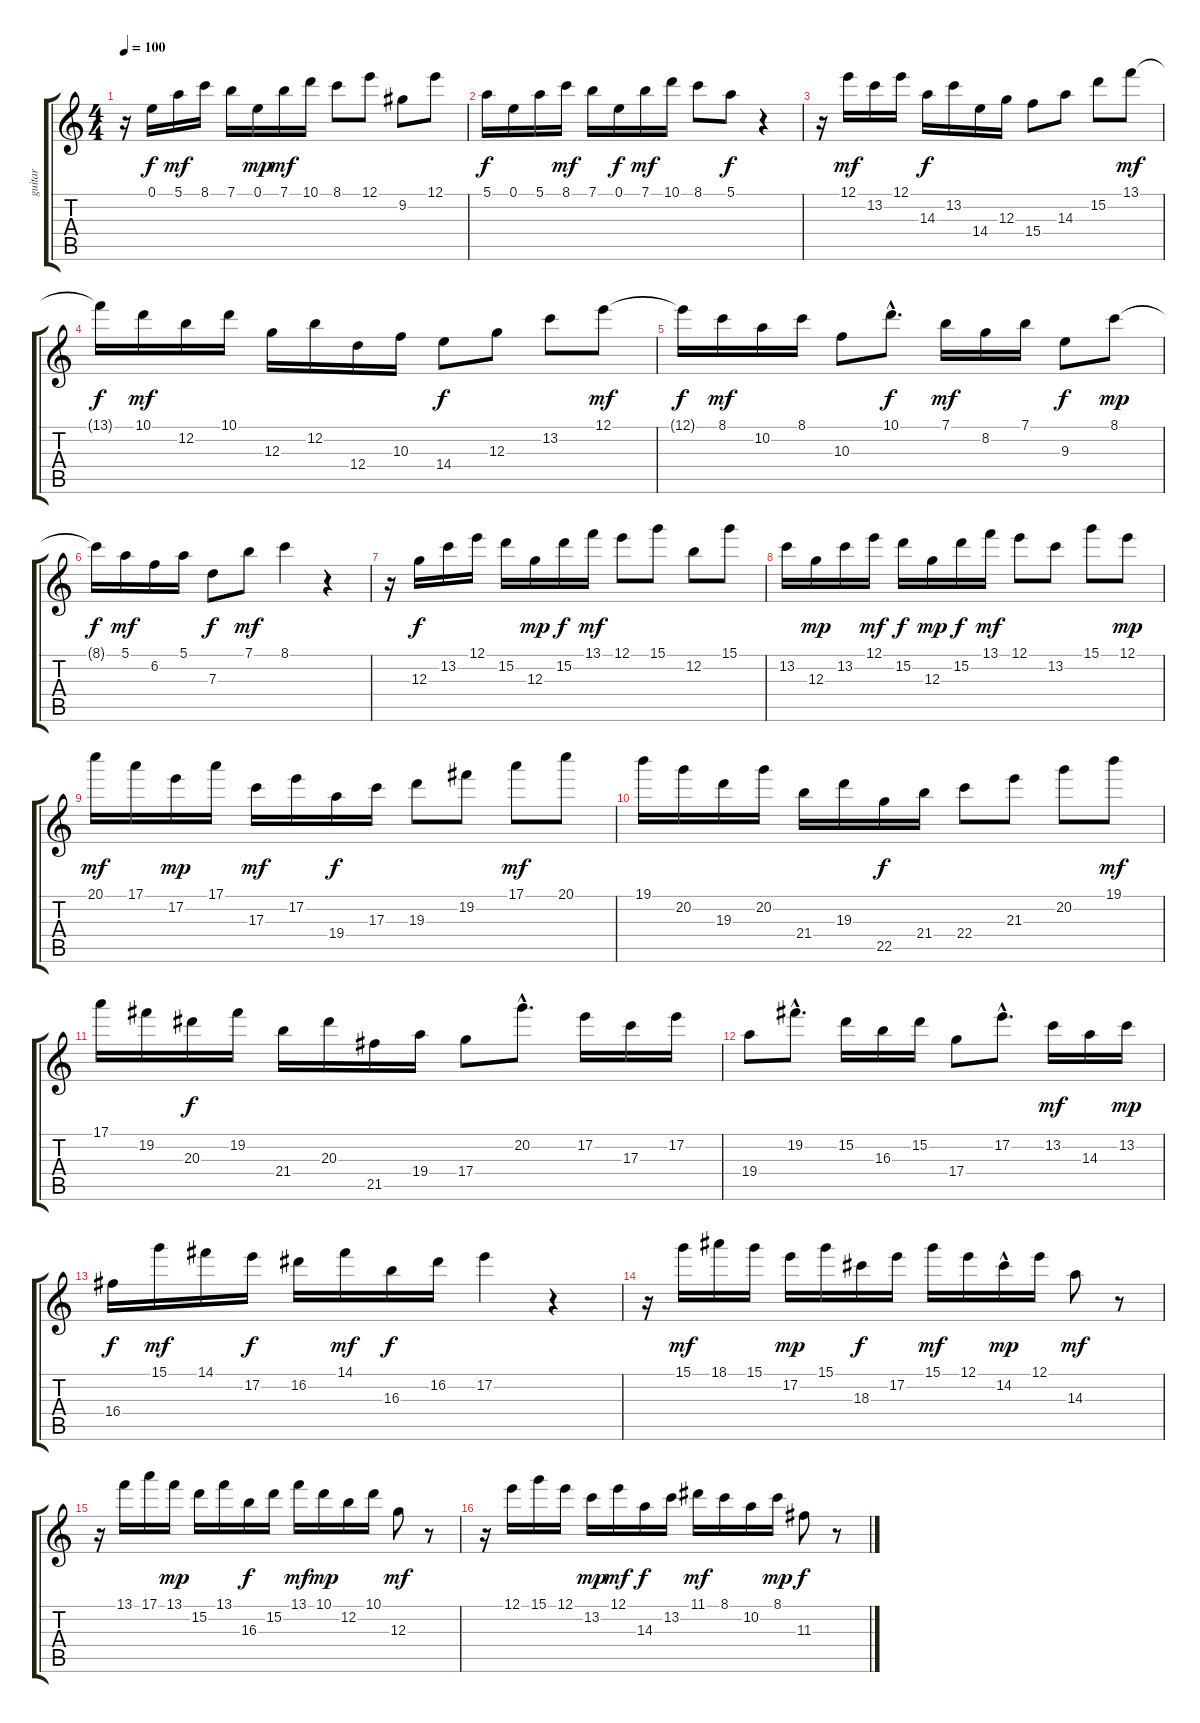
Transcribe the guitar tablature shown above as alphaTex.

\track ("guitar" "guitar") {instrument overdrivenguitar}
\staff {score tabs}
\tuning (E4 B3 G3 D3 A2 E2) {hide}
\ts (4 4)
\tempo 100
\clef g2
\ks c
r.16{dy f instrument overdrivenguitar} 0.1.16 5.1.16{dy mf} 8.1.16 7.1.16 0.1.16{dy mp} 7.1.16{dy mf} 10.1.16 8.1.8 12.1.8 9.2.8 12.1.8 |
5.1.16{dy f} 0.1.16 5.1.16 8.1.16{dy mf} 7.1.16 0.1.16{dy f} 7.1.16{dy mf} 10.1.16 8.1.8 5.1.8{dy f} r.4 |
r.16 12.1.16{dy mf} 13.2.16 12.1.16 14.3.16{dy f} 13.2.16 14.4.16 12.3.16 15.4.8 14.3.8 15.2.8 13.1.8{dy mf} |
13.1{t}.16{dy f} 10.1.16{dy mf} 12.2.16 10.1.16 12.3.16 12.2.16 12.4.16 10.3.16 14.4.8{dy f} 12.3.8 13.2.8 12.1.8{dy mf} |
12.1{t}.16{dy f} 8.1.16{dy mf} 10.2.16 8.1.16 10.3.8 10.1{hac}.8{d dy f} 7.1.16{dy mf} 8.2.16 7.1.16 9.3.8{dy f} 8.1.8{dy mp} |
8.1{t}.16{dy f} 5.1.16{dy mf} 6.2.16 5.1.16 7.3.8{dy f} 7.1.8{dy mf} 8.1.4 r.4 |
r.16 12.3.16{dy f} 13.2.16 12.1.16 15.2.16 12.3.16{dy mp} 15.2.16{dy f} 13.1.16{dy mf} 12.1.8 15.1.8 12.2.8 15.1.8 |
13.2.16 12.3.16{dy mp} 13.2.16 12.1.16{dy mf} 15.2.16{dy f} 12.3.16{dy mp} 15.2.16{dy f} 13.1.16{dy mf} 12.1.8 13.2.8 15.1.8 12.1.8{dy mp} |
20.1.16{dy mf} 17.1.16 17.2.16{dy mp} 17.1.16 17.3.16{dy mf} 17.2.16 19.4.16{dy f} 17.3.16 19.3.8 19.2.8 17.1.8{dy mf} 20.1.8 |
19.1.16 20.2.16 19.3.16 20.2.16 21.4.16 19.3.16 22.5.16{dy f} 21.4.16 22.4.8 21.3.8 20.2.8 19.1.8{dy mf} |
17.1.16 19.2.16 20.3.16{dy f} 19.2.16 21.4.16 20.3.16 21.5.16 19.4.16 17.4.8 20.2{hac}.8{d} 17.2.16 17.3.16 17.2.16 |
19.4.8 19.2{hac}.8{d} 15.2.16 16.3.16 15.2.16 17.4.8 17.2{hac}.8{d} 13.2.16{dy mf} 14.3.16 13.2.16{dy mp} |
16.4.16{dy f} 15.1.16{dy mf} 14.1.16 17.2.16{dy f} 16.2.16 14.1.16{dy mf} 16.3.16{dy f} 16.2.16 17.2.4 r.4 |
r.16 15.1.16{dy mf} 18.1.16 15.1.16 17.2.16{dy mp} 15.1.16 18.3.16{dy f} 17.2.16 15.1.16{dy mf} 12.1.16 14.2{hac}.16{dy mp} 12.1.16 14.3.8{dy mf} r.8 |
r.16 13.1.16 17.1.16 13.1.16{dy mp} 15.2.16 13.1.16 16.3.16{dy f} 15.2.16 13.1.16{dy mf} 10.1.16{dy mp} 12.2.16 10.1.16 12.3.8{dy mf} r.8 |
r.16 12.1.16 15.1.16 12.1.16 13.2.16{dy mp} 12.1.16{dy mf} 14.3.16{dy f} 13.2.16 11.1.16{dy mf} 8.1.16 10.2.16 8.1.16{dy mp} 11.3.8{dy f} r.8
